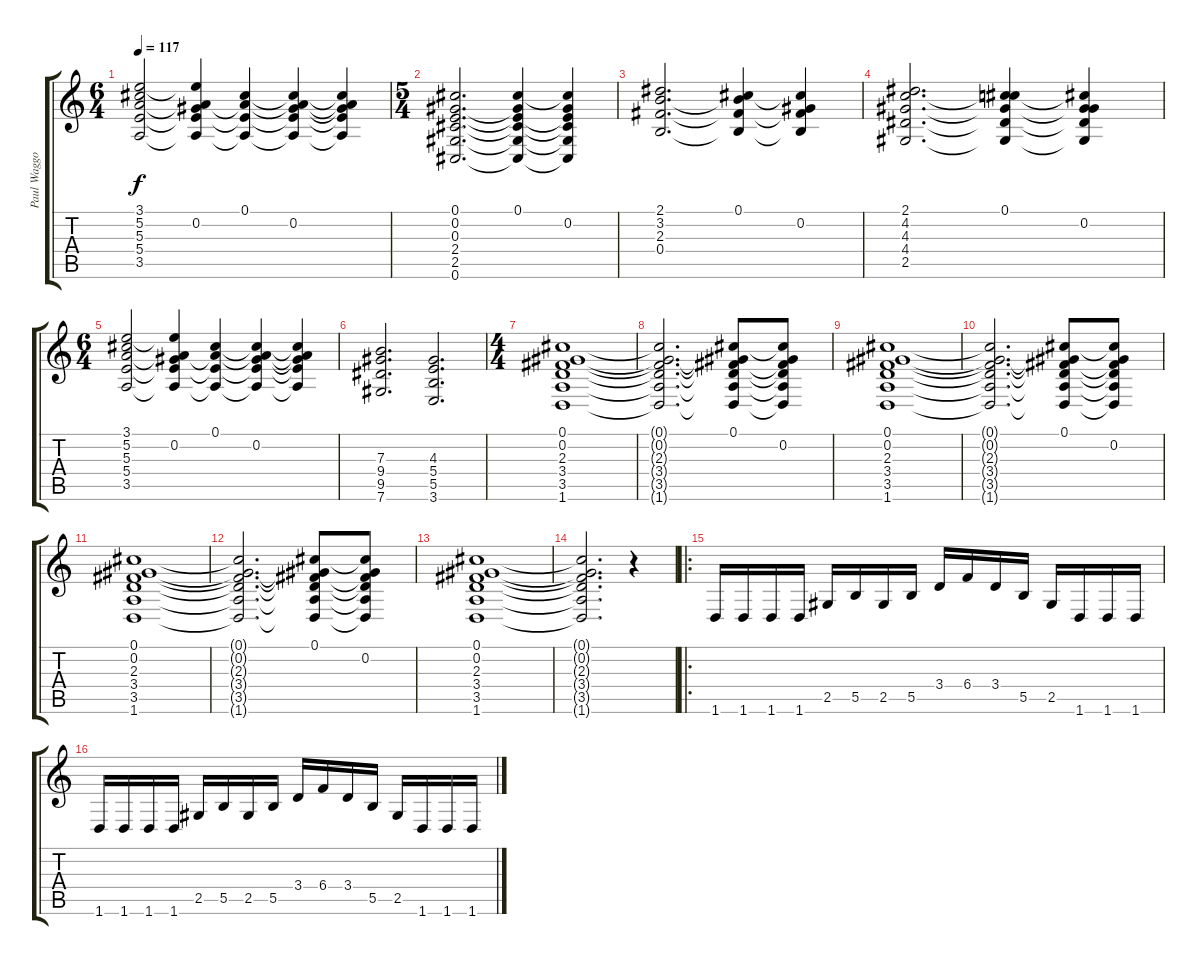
\track ("Paul Waggoner" "Paul Waggo") {instrument overdrivenguitar}
\staff {score tabs}
\tuning (Db4 Ab3 E3 B2 Gb2 Db2) {hide}
\ts (6 4)
\tempo 117
\clef g2
\ks c
(3.1 5.2 5.3 5.4 3.5).2{dy f} (3.1{t} 0.2 5.3{t} 5.4{t} 3.5{t}).4 (0.1 5.3{t} 5.4{t} 3.5{t}).4 (0.1{t} 0.2 5.3{t} 5.4{t} 3.5{t}).4 (0.1{t} 0.2{t} 5.3{t} 5.4{t} 3.5{t}).4 |
\ts (5 4)
(0.1 0.2 0.3 2.4 2.5 0.6).2{d} (0.1 0.2{t} 0.3{t} 2.4{t} 2.5{t} 0.6{t}).4 (0.1{t} 0.2 0.3{t} 2.4{t} 2.5{t} 0.6{t}).4 |
(2.1 3.2 2.3 0.4).2{d} (0.1 3.2{t} 2.3{t} 0.4{t}).4 (0.1{t} 0.2 2.3{t} 0.4{t}).4 |
(2.1 4.2 4.3 4.4 2.5).2{d} (0.1 4.2{t} 4.3{t} 4.4{t} 2.5{t}).4 (0.1{t} 0.2 4.3{t} 4.4{t} 2.5{t}).4 |
\ts (6 4)
(3.1 5.2 5.3 5.4 3.5).2 (3.1{t} 0.2 5.3{t} 5.4{t} 3.5{t}).4 (0.1 5.3{t} 5.4{t} 3.5{t}).4 (0.1{t} 0.2 5.3{t} 5.4{t} 3.5{t}).4 (0.1{t} 0.2{t} 5.3{t} 5.4{t} 3.5{t}).4 |
(7.3 9.4 9.5 7.6).2{d} (4.3 5.4 5.5 3.6).2{d} |
\ts (4 4)
(0.1 0.2 2.3 3.4 3.5 1.6).1 |
(0.1{t} 0.2{t} 2.3{t} 3.4{t} 3.5{t} 1.6{t}).2{d} (0.1 0.2{t} 2.3{t} 3.4{t} 3.5{t} 1.6{t}).8 (0.1{t} 0.2 2.3{t} 3.4{t} 3.5{t} 1.6{t}).8 |
(0.1 0.2 2.3 3.4 3.5 1.6).1 |
(0.1{t} 0.2{t} 2.3{t} 3.4{t} 3.5{t} 1.6{t}).2{d} (0.1 0.2{t} 2.3{t} 3.4{t} 3.5{t} 1.6{t}).8 (0.1{t} 0.2 2.3{t} 3.4{t} 3.5{t} 1.6{t}).8 |
(0.1 0.2 2.3 3.4 3.5 1.6).1 |
(0.1{t} 0.2{t} 2.3{t} 3.4{t} 3.5{t} 1.6{t}).2{d} (0.1 0.2{t} 2.3{t} 3.4{t} 3.5{t} 1.6{t}).8 (0.1{t} 0.2 2.3{t} 3.4{t} 3.5{t} 1.6{t}).8 |
(0.1 0.2 2.3 3.4 3.5 1.6).1 |
(0.1{t} 0.2{t} 2.3{t} 3.4{t} 3.5{t} 1.6{t}).2{d} r.4 |
\ro
1.6.16 1.6.16 1.6.16 1.6.16 2.5.16 5.5.16 2.5.16 5.5.16 3.4.16 6.4.16 3.4.16 5.5.16 2.5.16 1.6.16 1.6.16 1.6.16 |
1.6.16 1.6.16 1.6.16 1.6.16 2.5.16 5.5.16 2.5.16 5.5.16 3.4.16 6.4.16 3.4.16 5.5.16 2.5.16 1.6.16 1.6.16 1.6.16
